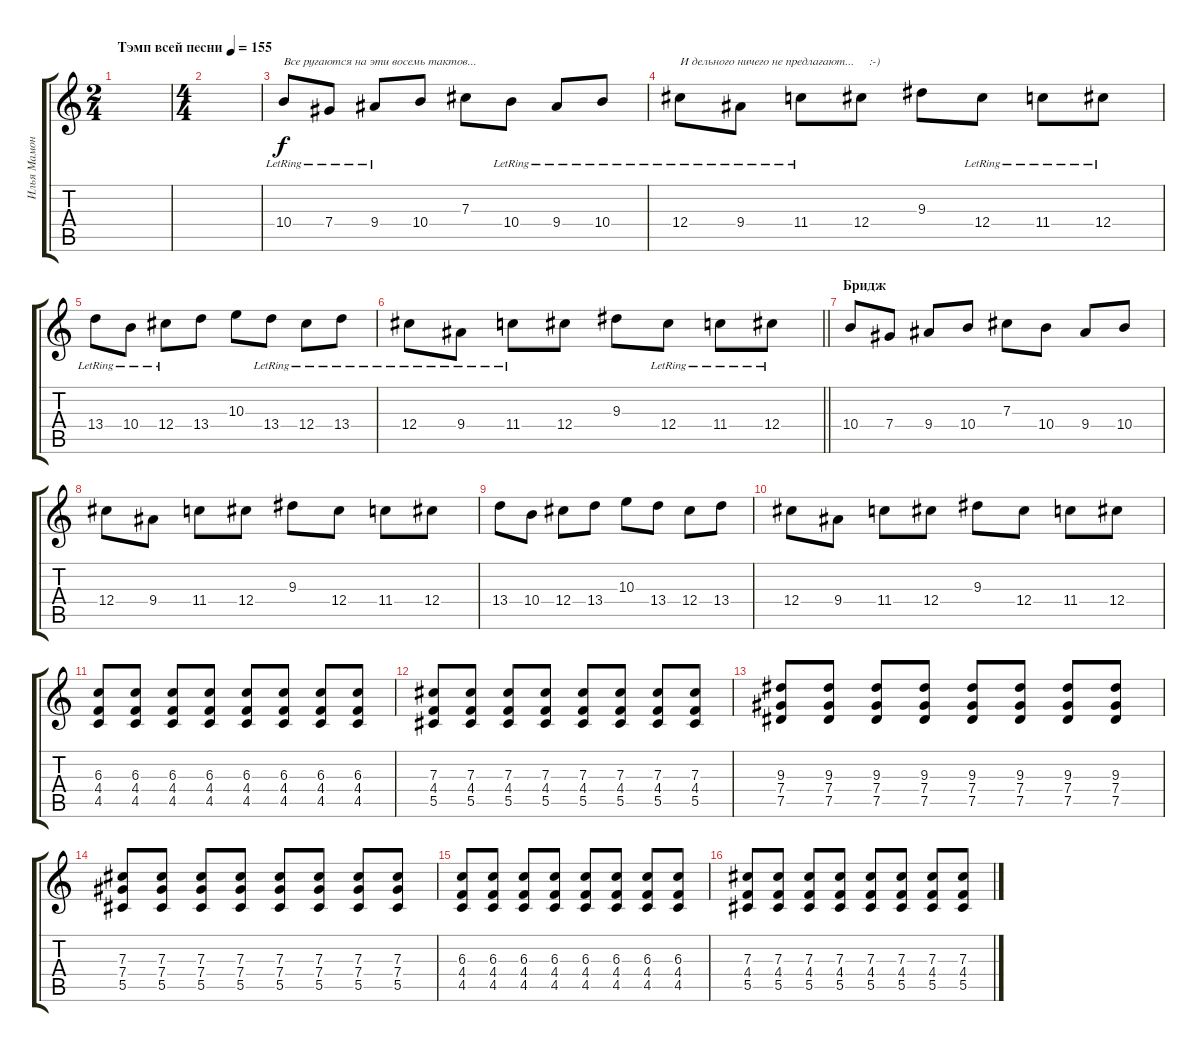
\track ("Илья Мамонтов" "Илья Мамон") {instrument distortionguitar}
\staff {score tabs}
\tuning (Eb4 Bb3 Gb3 Db3 Ab2 Eb2) {hide}
\ts (2 4)
\tempo (155 "Тэмп всей песни")
\clef g2
\ks c
|
\ts (4 4)
|
10.4{lr}.8{txt "Все ругаются на эти восемь тактов..."} 7.4{lr}.8 9.4{lr}.8 10.4.8 7.3.8 10.4{lr}.8 9.4{lr}.8 10.4{lr}.8 |
12.4{lr}.8{txt "И дельного ничего не предлагают...     :-)"} 9.4{lr}.8 11.4{lr}.8 12.4.8 9.3.8 12.4{lr}.8 11.4{lr}.8 12.4{lr}.8 |
13.4{lr}.8 10.4{lr}.8 12.4{lr}.8 13.4.8 10.3.8 13.4{lr}.8 12.4{lr}.8 13.4{lr}.8 |
\barLineRight lightlight
12.4{lr}.8 9.4{lr}.8 11.4{lr}.8 12.4.8 9.3.8 12.4{lr}.8 11.4{lr}.8 12.4{lr}.8 |
\section ("" "Бридж")
10.4.8 7.4.8 9.4.8 10.4.8 7.3.8 10.4.8 9.4.8 10.4.8 |
12.4.8 9.4.8 11.4.8 12.4.8 9.3.8 12.4.8 11.4.8 12.4.8 |
13.4.8 10.4.8 12.4.8 13.4.8 10.3.8 13.4.8 12.4.8 13.4.8 |
12.4.8 9.4.8 11.4.8 12.4.8 9.3.8 12.4.8 11.4.8 12.4.8 |
(6.3 4.4 4.5).8{volume 12 balance 4 instrument distortionguitar} (6.3 4.4 4.5).8 (6.3 4.4 4.5).8 (6.3 4.4 4.5).8 (6.3 4.4 4.5).8 (6.3 4.4 4.5).8 (6.3 4.4 4.5).8 (6.3 4.4 4.5).8 |
(7.3 4.4 5.5).8 (7.3 4.4 5.5).8 (7.3 4.4 5.5).8 (7.3 4.4 5.5).8 (7.3 4.4 5.5).8 (7.3 4.4 5.5).8 (7.3 4.4 5.5).8 (7.3 4.4 5.5).8 |
(9.3 7.4 7.5).8 (9.3 7.4 7.5).8 (9.3 7.4 7.5).8 (9.3 7.4 7.5).8 (9.3 7.4 7.5).8 (9.3 7.4 7.5).8 (9.3 7.4 7.5).8 (9.3 7.4 7.5).8 |
(7.3 7.4 5.5).8 (7.3 7.4 5.5).8 (7.3 7.4 5.5).8 (7.3 7.4 5.5).8 (7.3 7.4 5.5).8 (7.3 7.4 5.5).8 (7.3 7.4 5.5).8 (7.3 7.4 5.5).8 |
(6.3 4.4 4.5).8 (6.3 4.4 4.5).8 (6.3 4.4 4.5).8 (6.3 4.4 4.5).8 (6.3 4.4 4.5).8 (6.3 4.4 4.5).8 (6.3 4.4 4.5).8 (6.3 4.4 4.5).8 |
(7.3 4.4 5.5).8 (7.3 4.4 5.5).8 (7.3 4.4 5.5).8 (7.3 4.4 5.5).8 (7.3 4.4 5.5).8 (7.3 4.4 5.5).8 (7.3 4.4 5.5).8 (7.3 4.4 5.5).8
